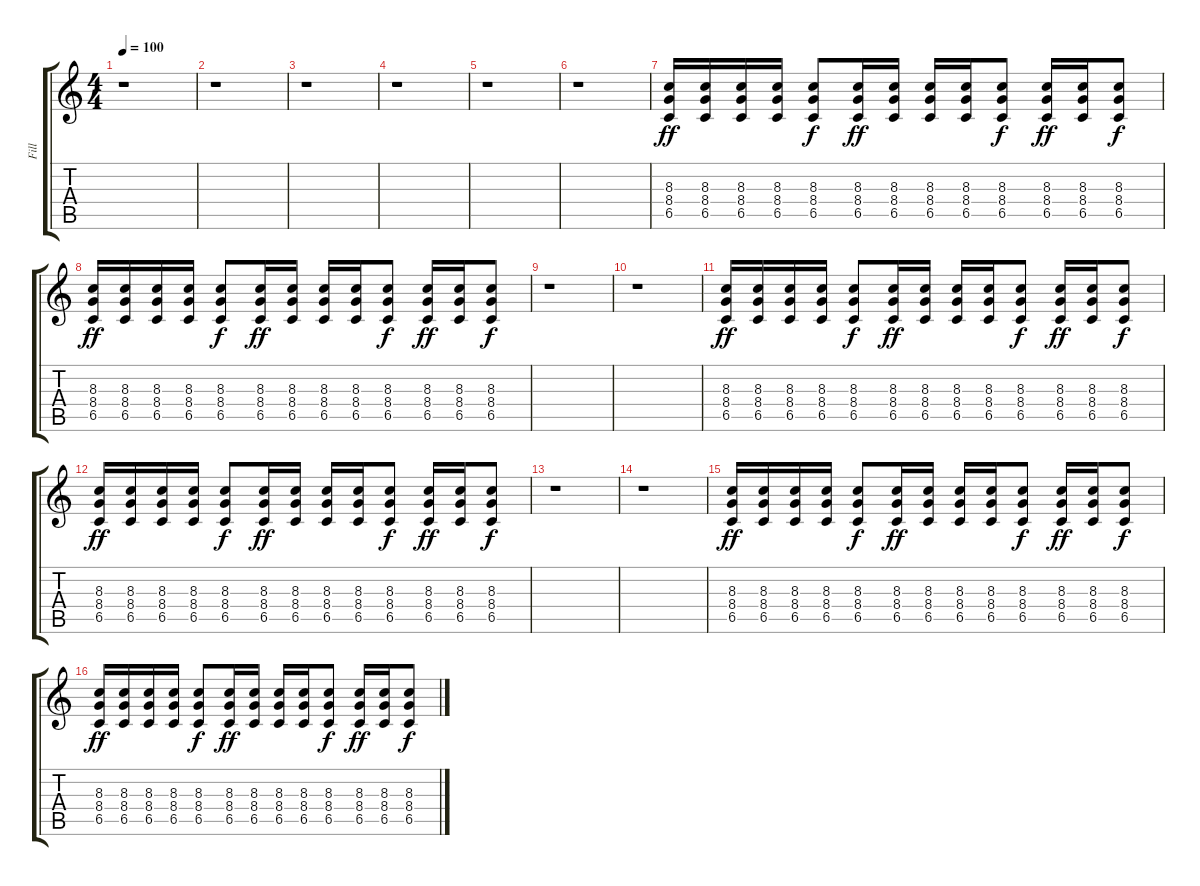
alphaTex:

\track ("Fill" "Fill") {instrument distortionguitar}
\staff {score tabs}
\tuning (Db4 Ab3 E3 B2 Gb2 B1) {hide}
\ts (4 4)
\tempo 100
\clef g2
\ks c
r.1{dy f} |
r.1 |
r.1 |
r.1 |
r.1 |
r.1 |
(8.3 8.4 6.5).16{dy ff volume 8 instrument acousticguitarsteel} (8.3 8.4 6.5).16 (8.3 8.4 6.5).16 (8.3 8.4 6.5).16 (8.3 8.4 6.5).8{dy f} (8.3 8.4 6.5).16{dy ff} (8.3 8.4 6.5).16 (8.3 8.4 6.5).16 (8.3 8.4 6.5).16 (8.3 8.4 6.5).8{dy f} (8.3 8.4 6.5).16{dy ff} (8.3 8.4 6.5).16 (8.3 8.4 6.5).8{dy f} |
(8.3 8.4 6.5).16{dy ff} (8.3 8.4 6.5).16 (8.3 8.4 6.5).16 (8.3 8.4 6.5).16 (8.3 8.4 6.5).8{dy f} (8.3 8.4 6.5).16{dy ff} (8.3 8.4 6.5).16 (8.3 8.4 6.5).16 (8.3 8.4 6.5).16 (8.3 8.4 6.5).8{dy f} (8.3 8.4 6.5).16{dy ff} (8.3 8.4 6.5).16 (8.3 8.4 6.5).8{dy f} |
r.1 |
r.1 |
(8.3 8.4 6.5).16{dy ff volume 8 instrument acousticguitarsteel} (8.3 8.4 6.5).16 (8.3 8.4 6.5).16 (8.3 8.4 6.5).16 (8.3 8.4 6.5).8{dy f} (8.3 8.4 6.5).16{dy ff} (8.3 8.4 6.5).16 (8.3 8.4 6.5).16 (8.3 8.4 6.5).16 (8.3 8.4 6.5).8{dy f} (8.3 8.4 6.5).16{dy ff} (8.3 8.4 6.5).16 (8.3 8.4 6.5).8{dy f} |
(8.3 8.4 6.5).16{dy ff} (8.3 8.4 6.5).16 (8.3 8.4 6.5).16 (8.3 8.4 6.5).16 (8.3 8.4 6.5).8{dy f} (8.3 8.4 6.5).16{dy ff} (8.3 8.4 6.5).16 (8.3 8.4 6.5).16 (8.3 8.4 6.5).16 (8.3 8.4 6.5).8{dy f} (8.3 8.4 6.5).16{dy ff} (8.3 8.4 6.5).16 (8.3 8.4 6.5).8{dy f} |
r.1 |
r.1 |
(8.3 8.4 6.5).16{dy ff volume 8 instrument acousticguitarsteel} (8.3 8.4 6.5).16 (8.3 8.4 6.5).16 (8.3 8.4 6.5).16 (8.3 8.4 6.5).8{dy f} (8.3 8.4 6.5).16{dy ff} (8.3 8.4 6.5).16 (8.3 8.4 6.5).16 (8.3 8.4 6.5).16 (8.3 8.4 6.5).8{dy f} (8.3 8.4 6.5).16{dy ff} (8.3 8.4 6.5).16 (8.3 8.4 6.5).8{dy f} |
(8.3 8.4 6.5).16{dy ff} (8.3 8.4 6.5).16 (8.3 8.4 6.5).16 (8.3 8.4 6.5).16 (8.3 8.4 6.5).8{dy f} (8.3 8.4 6.5).16{dy ff} (8.3 8.4 6.5).16 (8.3 8.4 6.5).16 (8.3 8.4 6.5).16 (8.3 8.4 6.5).8{dy f} (8.3 8.4 6.5).16{dy ff} (8.3 8.4 6.5).16 (8.3 8.4 6.5).8{dy f}
